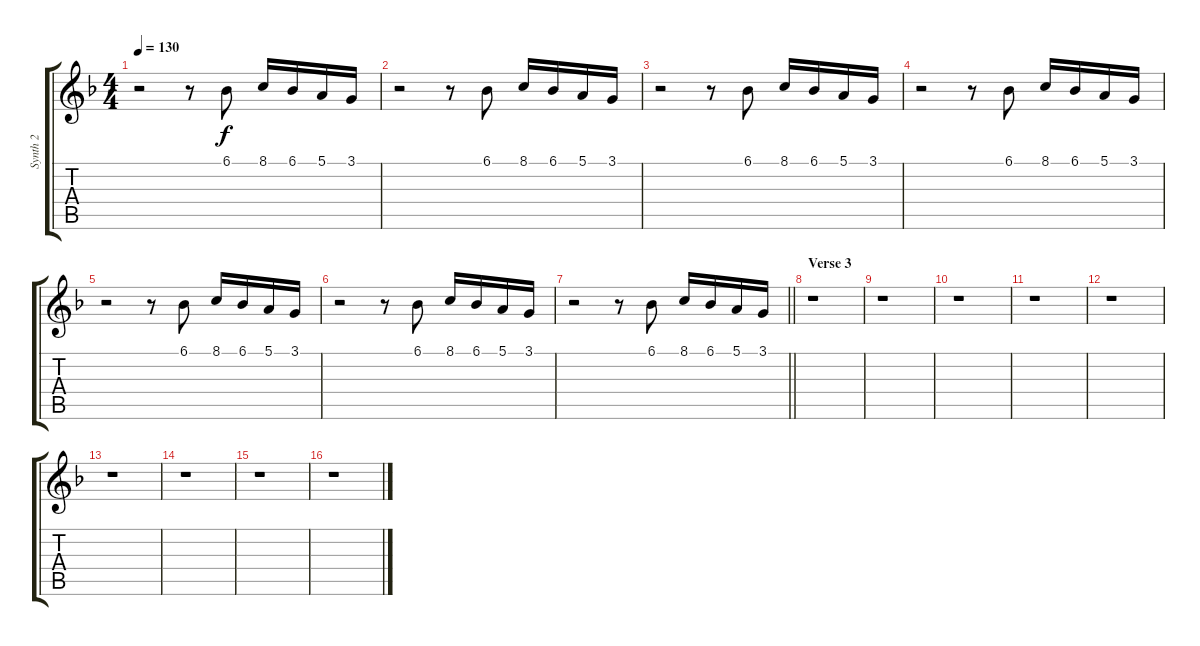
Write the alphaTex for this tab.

\track ("Synth 2" "Synth 2") {instrument synthbrass2}
\staff {score tabs}
\tuning (E4 B3 G3 D3 A2 E2) {hide}
\ts (4 4)
\tempo 130
\clef g2
\ks f
r.2{dy f} r.8 6.1.8 8.1.16 6.1.16 5.1.16 3.1.16 |
r.2 r.8 6.1.8 8.1.16 6.1.16 5.1.16 3.1.16 |
r.2 r.8 6.1.8 8.1.16 6.1.16 5.1.16 3.1.16 |
r.2 r.8 6.1.8 8.1.16 6.1.16 5.1.16 3.1.16 |
r.2 r.8 6.1.8 8.1.16 6.1.16 5.1.16 3.1.16 |
r.2 r.8 6.1.8 8.1.16 6.1.16 5.1.16 3.1.16 |
\barLineRight lightlight
r.2 r.8 6.1.8 8.1.16 6.1.16 5.1.16 3.1.16 |
\section ("" "Verse 3")
r.1 |
r.1 |
r.1 |
r.1 |
r.1 |
r.1 |
r.1 |
r.1 |
r.1
